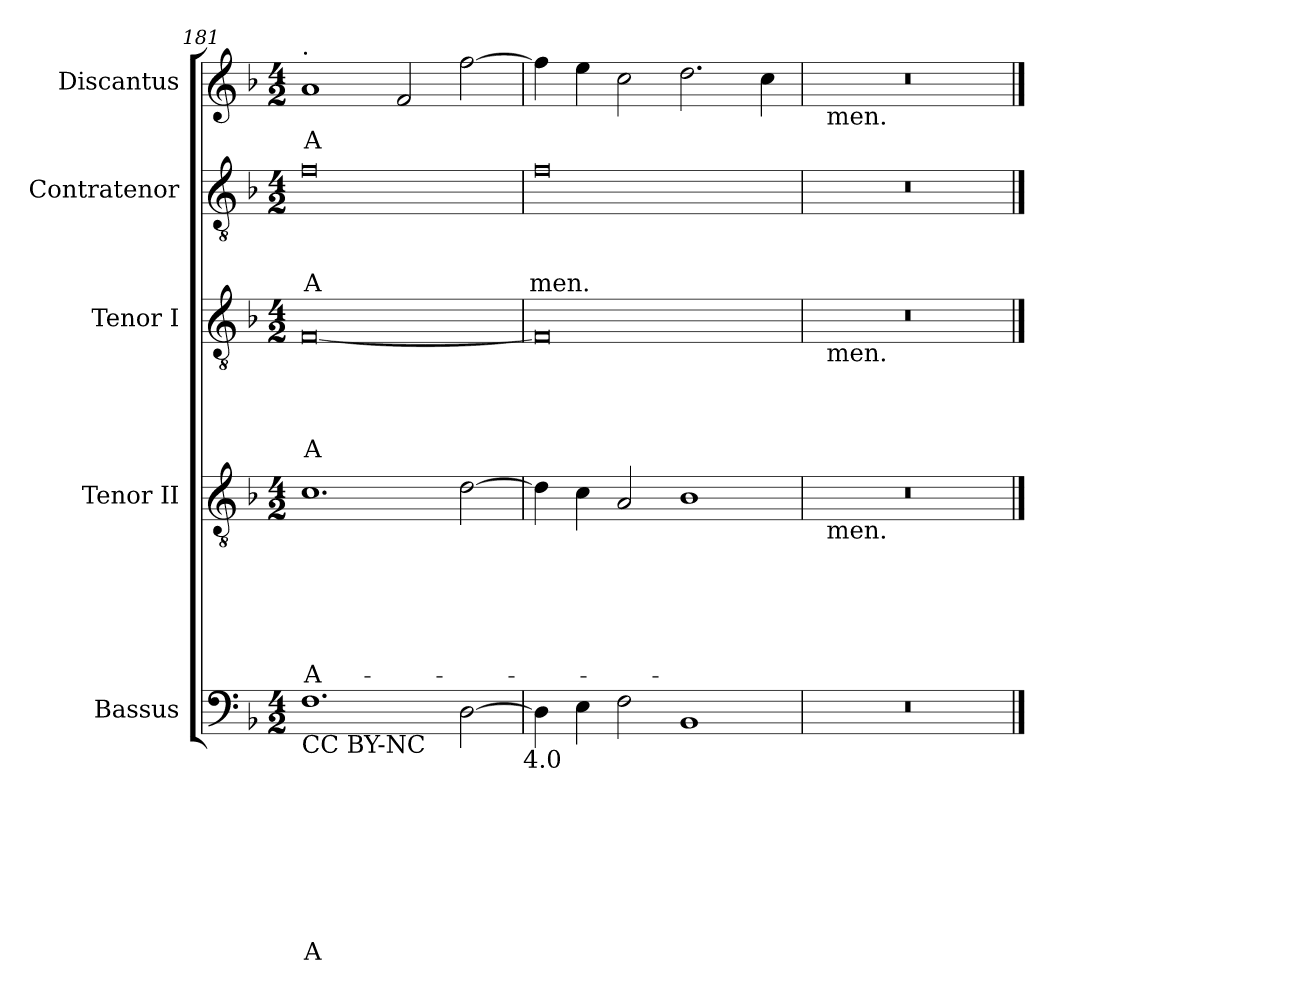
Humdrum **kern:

**kern	**text	**text	**text	**text	**text	**text	**text	**text	**kern	**text	**text	**text	**text	**text	**text	**kern	**text	**text	**text	**text	**kern	**text	**text	**text	**kern	**text
*part5	*part5	*part5	*part5	*part5	*part5	*part5	*part5	*part5	*part4	*part4	*part4	*part4	*part4	*part4	*part4	*part3	*part3	*part3	*part3	*part3	*part2	*part2	*part2	*part2	*part1	*part1
*staff5	*staff5	*staff5	*staff5	*staff5	*staff5	*staff5	*staff5	*staff5	*staff4	*staff4	*staff4	*staff4	*staff4	*staff4	*staff4	*staff3	*staff3	*staff3	*staff3	*staff3	*staff2	*staff2	*staff2	*staff2	*staff1	*staff1
*I"Bassus	*	*	*	*	*	*	*	*	*I"Tenor II	*	*	*	*	*	*	*I"Tenor I	*	*	*	*	*I"Contratenor	*	*	*	*I"Discantus	*
*clefF4	*	*	*	*	*	*	*	*	*clefGv2	*	*	*	*	*	*	*clefGv2	*	*	*	*	*clefGv2	*	*	*	*clefG2	*
*k[b-]	*	*	*	*	*	*	*	*	*k[b-]	*	*	*	*	*	*	*k[b-]	*	*	*	*	*k[b-]	*	*	*	*k[b-]	*
*F:	*	*	*	*	*	*	*	*	*F:	*	*	*	*	*	*	*F:	*	*	*	*	*F:	*	*	*	*F:	*
*M4/2	*	*	*	*	*	*	*	*	*M4/2	*	*	*	*	*	*	*M4/2	*	*	*	*	*M4/2	*	*	*	*M4/2	*
=181	=181	=181	=181	=181	=181	=181	=181	=181	=181	=181	=181	=181	=181	=181	=181	=181	=181	=181	=181	=181	=181	=181	=181	=181	=181	=181
!	!	!	!	!	!	!	!	!	!	!	!	!	!	!	!	!	!	!	!	!	!	!	!	!	!LO:TX:a:t=.	!
!LO:TX:b:t=CC BY-NC	!	!	!	!	!	!	!	!	!	!	!	!	!	!	!	!	!	!	!	!	!	!	!	!	!	!
!	!	!	!	!	!	!	!	!LO:LY:b	!	!	!	!	!	!	!LO:LY:b	!	!	!	!	!LO:LY:b	!	!	!	!LO:LY:b	!	!LO:LY:b
1.F	.	.	.	.	.	.	.	A	1.c	.	.	.	.	.	A-	[<0F	.	.	.	A	0f	.	.	A	1a	A
.	.	.	.	.	.	.	.	.	.	.	.	.	.	.	.	.	.	.	.	.	.	.	.	.	2f/	.
[>2D\	.	.	.	.	.	.	.	.	[>2d\	.	.	.	.	.	.	.	.	.	.	.	.	.	.	.	[>2ff\	.
!LO:TX:b:t=4.0	!	!	!	!	!	!	!	!	!	!	!	!	!	!	!	!	!	!	!	!	!	!	!	!	!	!
=182	=182	=182	=182	=182	=182	=182	=182	=182	=182	=182	=182	=182	=182	=182	=182	=182	=182	=182	=182	=182	=182	=182	=182	=182	=182	=182
!	!	!	!	!	!	!	!	!	!	!	!	!	!	!	!	!	!	!	!	!	!	!	!	!LO:LY:b	!	!
4D\]	.	.	.	.	.	.	.	.	4d\]	.	.	.	.	.	.	0F]	.	.	.	.	0f	.	.	men.	4ff\]	.
4E\	.	.	.	.	.	.	.	.	4c\	.	.	.	.	.	.	.	.	.	.	.	.	.	.	.	4ee\	.
2F\	.	.	.	.	.	.	.	.	2A/	.	.	.	.	.	.	.	.	.	.	.	.	.	.	.	2cc\	.
1BB-	.	.	.	.	.	.	.	.	1B-	.	.	.	.	.	.	.	.	.	.	.	.	.	.	.	2.dd\	.
.	.	.	.	.	.	.	.	.	.	.	.	.	.	.	.	.	.	.	.	.	.	.	.	.	4cc\	.
=183	=183	=183	=183	=183	=183	=183	=183	=183	=183	=183	=183	=183	=183	=183	=183	=183	=183	=183	=183	=183	=183	=183	=183	=183	=183	=183
*	*	*	*	*	*	*	*	*	*^	*	*	*	*	*	*	*^	*	*	*	*	*	*	*	*	*^	*
0r	.	.	.	.	.	.	.	.	0r	16ryy	.	.	.	.	.	.	0r	16ryy	.	.	.	.	0r	.	.	.	0r	16ryy	.
!	!	!	!	!	!	!	!	!	!	!	!	!	!	!	!	!	!	!	!	!	!	!	!	!	!	!	!	!LO:TX:b:t=men.	!
!	!	!	!	!	!	!	!	!	!	!	!	!	!	!	!	!	!	!LO:TX:b:t=men.	!	!	!	!	!	!	!	!	!	!	!
!	!	!	!	!	!	!	!	!	!	!LO:TX:b:t=men.	!	!	!	!	!	!	!	!	!	!	!	!	!	!	!	!	!	!	!
.	.	.	.	.	.	.	.	.	.	1ryy	.	.	.	.	.	.	.	1ryy	.	.	.	.	.	.	.	.	.	1ryy	.
.	.	.	.	.	.	.	.	.	.	2...ryy	.	.	.	.	.	.	.	2...ryy	.	.	.	.	.	.	.	.	.	2...ryy	.
*	*	*	*	*	*	*	*	*	*v	*v	*	*	*	*	*	*	*	*	*	*	*	*	*	*	*	*	*v	*v	*
*	*	*	*	*	*	*	*	*	*	*	*	*	*	*	*	*v	*v	*	*	*	*	*	*	*	*	*	*
==	==	==	==	==	==	==	==	==	==	==	==	==	==	==	==	==	==	==	==	==	==	==	==	==	==	==
*-	*-	*-	*-	*-	*-	*-	*-	*-	*-	*-	*-	*-	*-	*-	*-	*-	*-	*-	*-	*-	*-	*-	*-	*-	*-	*-
